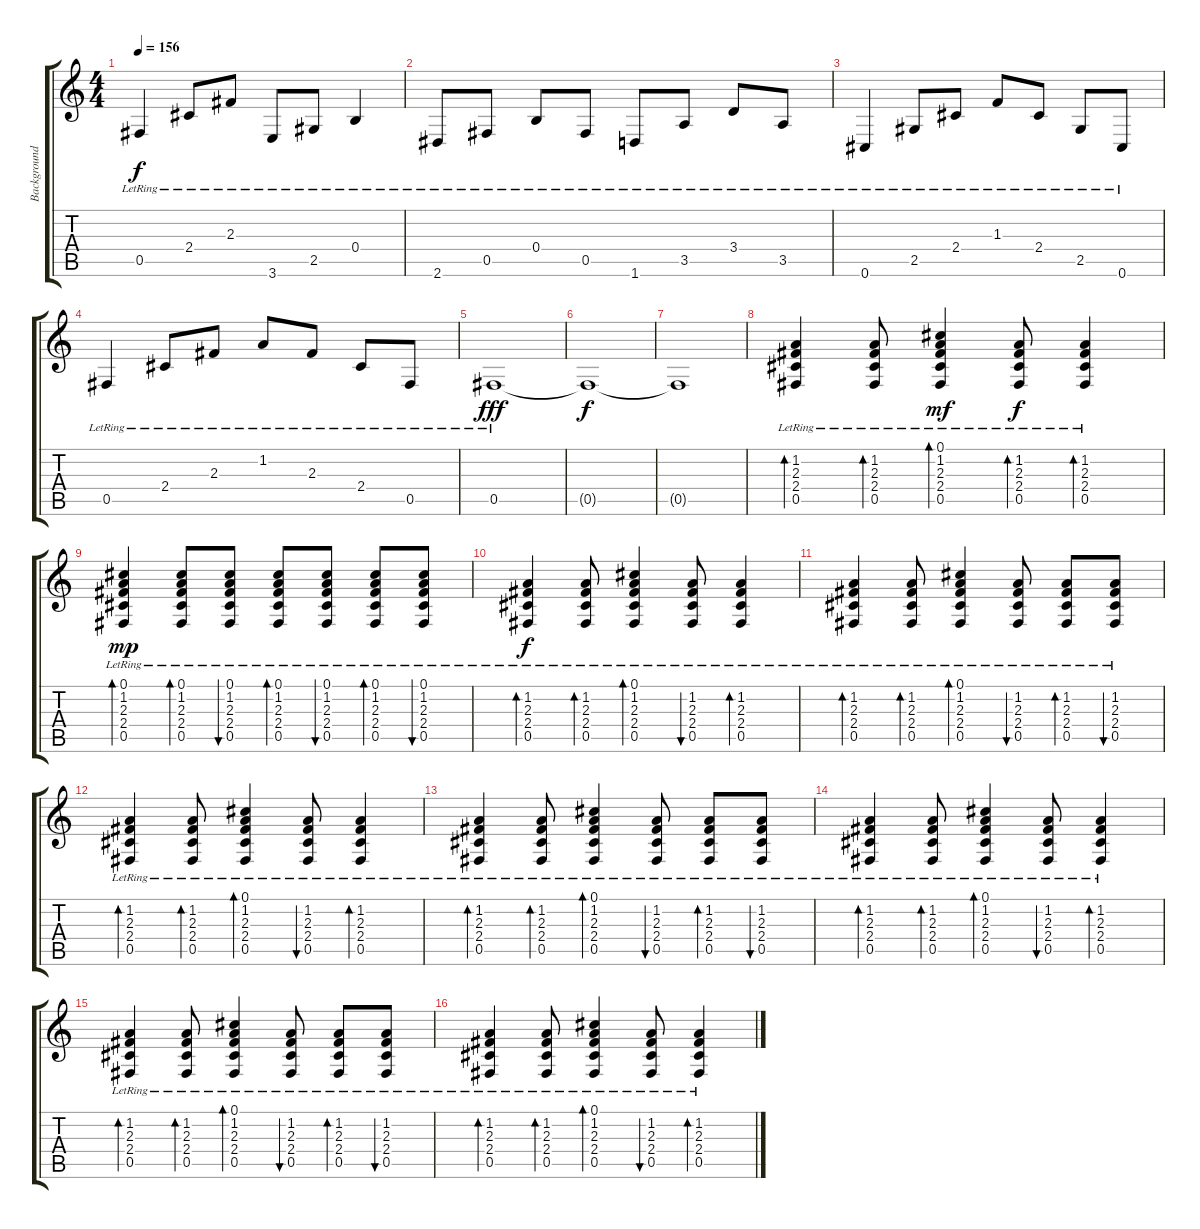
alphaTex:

\track ("Background Guitar" "Background") {instrument acousticguitarsteel}
\staff {score tabs}
\tuning (Db4 Ab3 E3 B2 Gb2 Db2) {hide}
\ts (4 4)
\tempo 156
\clef g2
\ks c
0.5{lr}.4{dy f} 2.4{lr}.8 2.3{lr}.8 3.6{lr}.8 2.5{lr}.8 0.4{lr}.4 |
2.6{lr}.8 0.5{lr}.8 0.4{lr}.8 0.5{lr}.8 1.6{lr}.8 3.5{lr}.8 3.4{lr}.8 3.5{lr}.8 |
0.6{lr}.4 2.5{lr}.8 2.4{lr}.8 1.3{lr}.8 2.4{lr}.8 2.5{lr}.8 0.6{lr}.8 |
0.5{lr}.4 2.4{lr}.8 2.3{lr}.8 1.2{lr}.8 2.3{lr}.8 2.4{lr}.8 0.5{lr}.8 |
0.5{lr}.1{dy fff} |
0.5{t}.1{dy f} |
0.5{t}.1 |
(1.2{lr} 2.3{lr} 2.4{lr} 0.5{lr}).4{bd 120 volume 10} (1.2{lr} 2.3{lr} 2.4{lr} 0.5{lr}).8{bd 120} (0.1{lr} 1.2{lr} 2.3{lr} 2.4{lr} 0.5{lr}).4{bd 120 dy mf} (1.2{lr} 2.3{lr} 2.4{lr} 0.5{lr}).8{bd 120 dy f} (1.2{lr} 2.3{lr} 2.4{lr} 0.5{lr}).4{bd 120} |
(0.1 1.2{lr} 2.3{lr} 2.4{lr} 0.5{lr}).4{bd 120 dy mp} (0.1 1.2{lr} 2.3{lr} 2.4{lr} 0.5{lr}).8{bd 120} (0.1 1.2{lr} 2.3{lr} 2.4{lr} 0.5{lr}).8{bu 120} (0.1 1.2{lr} 2.3{lr} 2.4{lr} 0.5{lr}).8{bd 120} (0.1 1.2{lr} 2.3{lr} 2.4{lr} 0.5{lr}).8{bu 120} (0.1 1.2{lr} 2.3{lr} 2.4{lr} 0.5{lr}).8{bd 120} (0.1 1.2{lr} 2.3{lr} 2.4{lr} 0.5{lr}).8{bu 120} |
(1.2{lr} 2.3{lr} 2.4{lr} 0.5{lr}).4{bd 120 dy f} (1.2{lr} 2.3{lr} 2.4{lr} 0.5{lr}).8{bd 120} (0.1{lr} 1.2 2.3{lr} 2.4{lr} 0.5{lr}).4{bd 120} (1.2{lr} 2.3{lr} 2.4{lr} 0.5{lr}).8{bu 120} (1.2{lr} 2.3{lr} 2.4{lr} 0.5{lr}).4{bd 120} |
(1.2{lr} 2.3{lr} 2.4{lr} 0.5{lr}).4{bd 120} (1.2{lr} 2.3{lr} 2.4{lr} 0.5{lr}).8{bd 120} (0.1{lr} 1.2{lr} 2.3{lr} 2.4{lr} 0.5{lr}).4{bd 120} (1.2{lr} 2.3{lr} 2.4{lr} 0.5{lr}).8{bu 120} (1.2{lr} 2.3{lr} 2.4{lr} 0.5{lr}).8{bd 120} (1.2{lr} 2.3{lr} 2.4{lr} 0.5{lr}).8{bu 120} |
(1.2{lr} 2.3{lr} 2.4{lr} 0.5{lr}).4{bd 120} (1.2{lr} 2.3{lr} 2.4{lr} 0.5{lr}).8{bd 120} (0.1{lr} 1.2 2.3{lr} 2.4{lr} 0.5{lr}).4{bd 120} (1.2{lr} 2.3{lr} 2.4{lr} 0.5{lr}).8{bu 120} (1.2{lr} 2.3{lr} 2.4{lr} 0.5{lr}).4{bd 120} |
(1.2{lr} 2.3{lr} 2.4{lr} 0.5{lr}).4{bd 120} (1.2{lr} 2.3{lr} 2.4{lr} 0.5{lr}).8{bd 120} (0.1{lr} 1.2{lr} 2.3{lr} 2.4{lr} 0.5{lr}).4{bd 120} (1.2{lr} 2.3{lr} 2.4{lr} 0.5{lr}).8{bu 120} (1.2{lr} 2.3{lr} 2.4{lr} 0.5{lr}).8{bd 120} (1.2{lr} 2.3{lr} 2.4{lr} 0.5{lr}).8{bu 120} |
(1.2{lr} 2.3{lr} 2.4{lr} 0.5{lr}).4{bd 120} (1.2{lr} 2.3{lr} 2.4{lr} 0.5{lr}).8{bd 120} (0.1{lr} 1.2 2.3{lr} 2.4{lr} 0.5{lr}).4{bd 120} (1.2{lr} 2.3{lr} 2.4{lr} 0.5{lr}).8{bu 120} (1.2{lr} 2.3{lr} 2.4{lr} 0.5{lr}).4{bd 120} |
(1.2{lr} 2.3{lr} 2.4{lr} 0.5{lr}).4{bd 120} (1.2{lr} 2.3{lr} 2.4{lr} 0.5{lr}).8{bd 120} (0.1{lr} 1.2{lr} 2.3{lr} 2.4{lr} 0.5{lr}).4{bd 120} (1.2{lr} 2.3{lr} 2.4{lr} 0.5{lr}).8{bu 120} (1.2{lr} 2.3{lr} 2.4{lr} 0.5{lr}).8{bd 120} (1.2{lr} 2.3{lr} 2.4{lr} 0.5{lr}).8{bu 120} |
(1.2{lr} 2.3{lr} 2.4{lr} 0.5{lr}).4{bd 120} (1.2{lr} 2.3{lr} 2.4{lr} 0.5{lr}).8{bd 120} (0.1{lr} 1.2 2.3{lr} 2.4{lr} 0.5{lr}).4{bd 120} (1.2{lr} 2.3{lr} 2.4{lr} 0.5{lr}).8{bu 120} (1.2{lr} 2.3{lr} 2.4{lr} 0.5{lr}).4{bd 120}
